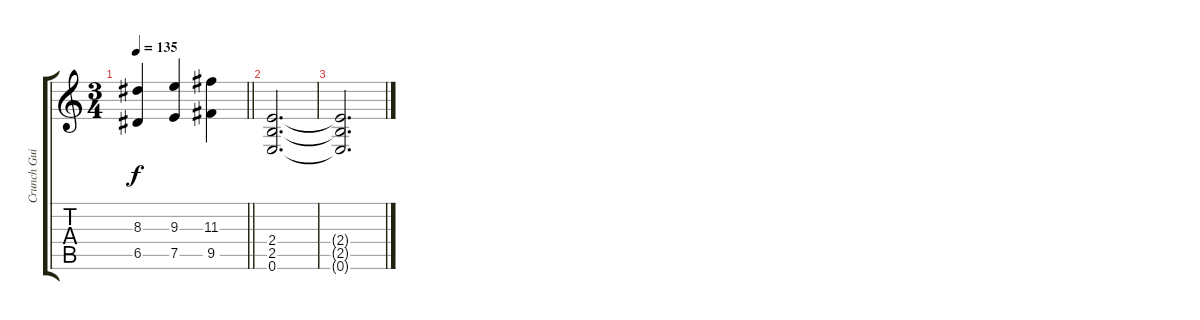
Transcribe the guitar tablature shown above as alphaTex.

\track ("Crunch Guitar" "Crunch Gui") {instrument overdrivenguitar}
\staff {score tabs}
\tuning (E4 B3 G3 D3 A2 E2) {hide}
\ts (3 4)
\tempo 135
\clef g2
\barLineRight lightlight
\ks c
(8.3 6.5).4{dy f} (9.3 7.5).4 (11.3 9.5).4 |
(2.4 2.5 0.6).2{d} |
(2.4{t} 2.5{t} 0.6{t}).2{d}
